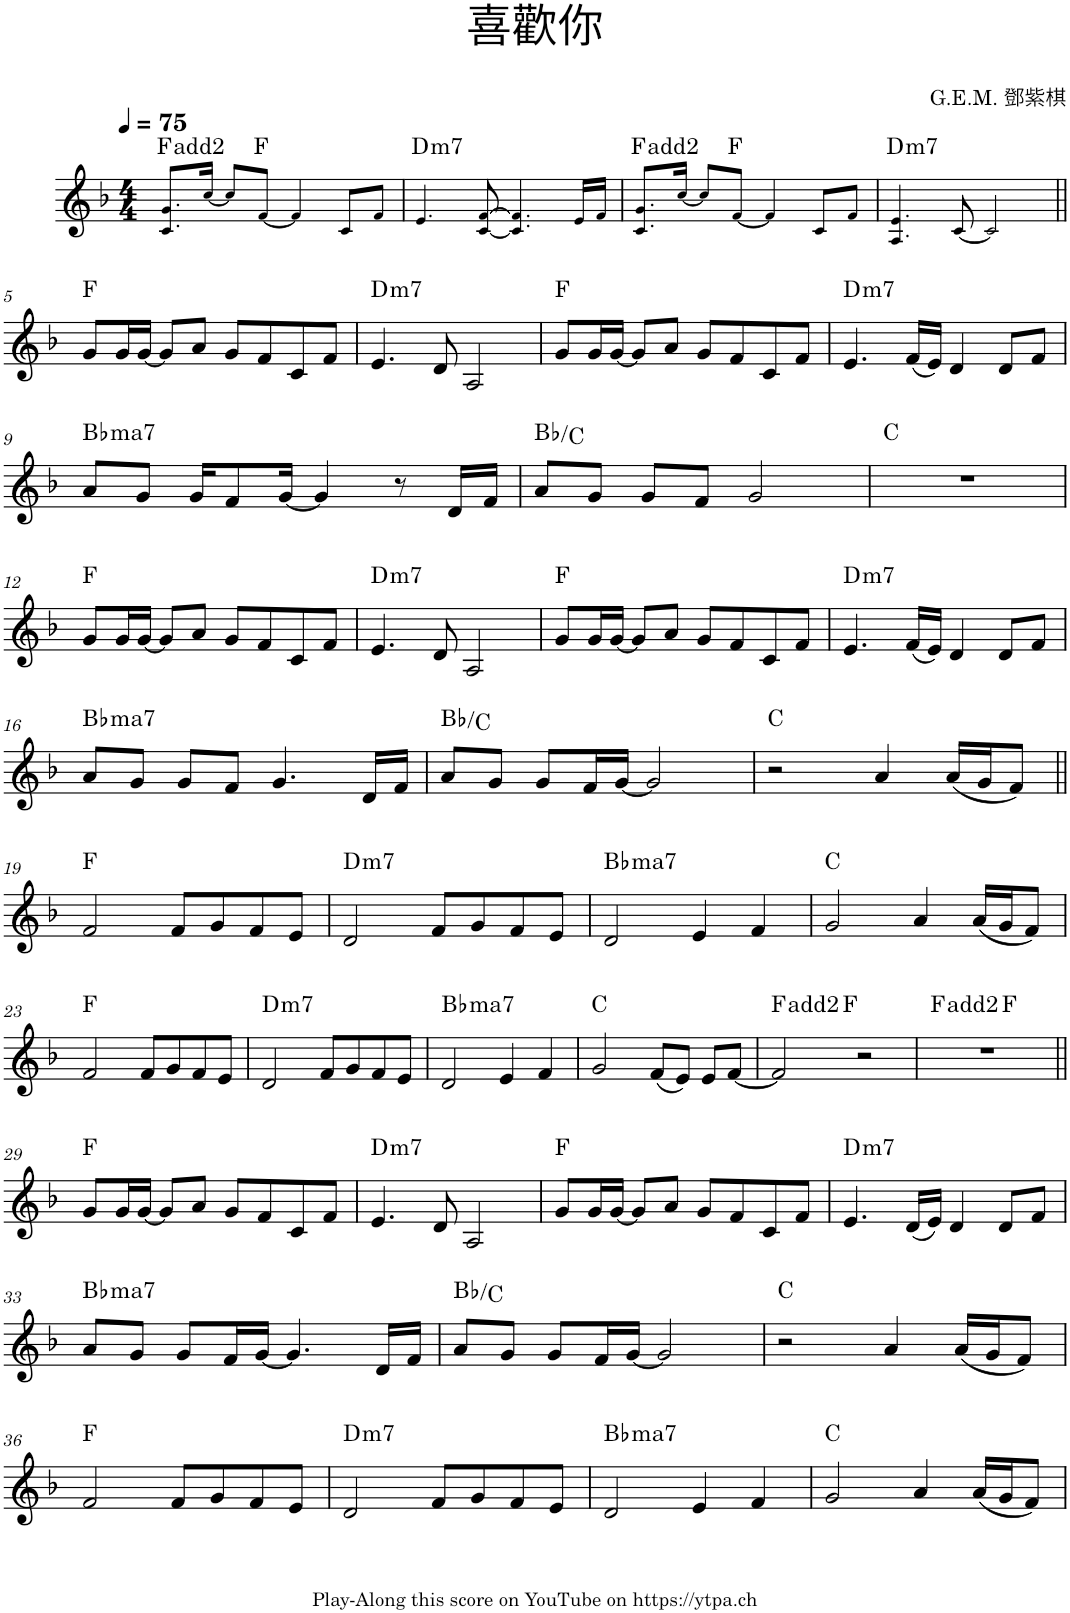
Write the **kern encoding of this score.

**kern	**harte
*part1	*part1
*staff1	*
*I"Piano	*
*I'Pno.	*
*clefG2	*
*k[b-]	*
*M4/4	*
*MM75	*
=1	=1
8.c!/ 8.g!/L	F:maj(2)
[16cc!/Jk	.
8cc!/L]	.
[8f!/J	F:maj
4f!/]	.
8c!/L	.
8f!/J	.
=2	=2
!	!LO:H:kt=m7
4.e!/	D:min7
[8c!/ [8f!/	.
4.c!/] 4.f!/]	.
16e!/LL	.
16f!/JJ	.
=3	=3
8.c!/ 8.g!/L	F:maj(2)
[16cc!/Jk	.
8cc!/L]	.
[8f!/J	F:maj
4f!/]	.
8c!/L	.
8f!/J	.
=4	=4
!	!LO:H:kt=m7
4.A!/ 4.e!/	D:min7
[8c!/	.
2c!/]	.
!!LO:LB:g=z
=5||	=5||
8g/L	F:maj
16g/L	.
[16g/JJ	.
8g/L]	.
8a/J	.
8g/L	.
8f/	.
8c/	.
8f/J	.
=6	=6
!	!LO:H:kt=m7
4.e/	D:min7
8d/	.
2A/	.
=7	=7
8g/L	F:maj
16g/L	.
[16g/JJ	.
8g/L]	.
8a/J	.
8g/L	.
8f/	.
8c/	.
8f/J	.
=8	=8
!	!LO:H:kt=m7
4.e/	D:min7
(16f/LL	.
16e/JJ)	.
4d/	.
8d/L	.
8f/J	.
!!LO:LB:g=z
=9	=9
!	!LO:H:kt=ma7
8a/L	Bb:maj7
8g/J	.
16g/KL	.
8f/	.
[16g/Jk	.
4g/]	.
8r	.
16d/LL	.
16f/JJ	.
=10	=10
8a/L	Bb:maj/2
8g/J	.
8g/L	.
8f/J	.
2g/	.
=11	=11
1r	C:maj
!!LO:LB:g=z
=12	=12
8g/L	F:maj
16g/L	.
[16g/JJ	.
8g/L]	.
8a/J	.
8g/L	.
8f/	.
8c/	.
8f/J	.
=13	=13
!	!LO:H:kt=m7
4.e/	D:min7
8d/	.
2A/	.
=14	=14
8g/L	F:maj
16g/L	.
[16g/JJ	.
8g/L]	.
8a/J	.
8g/L	.
8f/	.
8c/	.
8f/J	.
=15	=15
!	!LO:H:kt=m7
4.e/	D:min7
(16f/LL	.
16e/JJ)	.
4d/	.
8d/L	.
8f/J	.
!!LO:LB:g=z
=16	=16
!	!LO:H:kt=ma7
8a/L	Bb:maj7
8g/J	.
8g/L	.
8f/J	.
4.g/	.
16d/LL	.
16f/JJ	.
=17	=17
8a/L	Bb:maj/2
8g/J	.
8g/L	.
16f/L	.
[16g/JJ	.
2g/]	.
=18	=18
2r	C:maj
4a/	.
(16a/LL	.
16g/J	.
8f/J)	.
!!LO:LB:g=z
=19||	=19||
2f/	F:maj
8f/L	.
8g/	.
8f/	.
8e/J	.
=20	=20
!	!LO:H:kt=m7
2d/	D:min7
8f/L	.
8g/	.
8f/	.
8e/J	.
=21	=21
!	!LO:H:kt=ma7
2d/	Bb:maj7
4e/	.
4f/	.
=22	=22
2g/	C:maj
4a/	.
(16a/LL	.
16g/J	.
8f/J)	.
!!LO:LB:g=z
=23	=23
2f/	F:maj
8f/L	.
8g/	.
8f/	.
8e/J	.
=24	=24
!	!LO:H:kt=m7
2d/	D:min7
8f/L	.
8g/	.
8f/	.
8e/J	.
=25	=25
!	!LO:H:kt=ma7
2d/	Bb:maj7
4e/	.
4f/	.
=26	=26
2g/	C:maj
(8f/L	.
8e/J)	.
8e/L	.
[8f/J	.
=27	=27
*^	*
2f/]	4.ryy	F:maj(2)
.	2ryy	F:maj
2r	.	.
.	8ryy	.
=28	=28	=28
1r	4.ryy	F:maj(2)
.	2ryy	F:maj
.	8ryy	.
*v	*v	*
!!LO:LB:g=z
=29||	=29||
8g/L	F:maj
16g/L	.
[16g/JJ	.
8g/L]	.
8a/J	.
8g/L	.
8f/	.
8c/	.
8f/J	.
=30	=30
!	!LO:H:kt=m7
4.e/	D:min7
8d/	.
2A/	.
=31	=31
8g/L	F:maj
16g/L	.
[16g/JJ	.
8g/L]	.
8a/J	.
8g/L	.
8f/	.
8c/	.
8f/J	.
=32	=32
!	!LO:H:kt=m7
4.e/	D:min7
(16d/LL	.
16e/JJ)	.
4d/	.
8d/L	.
8f/J	.
!!LO:LB:g=z
=33	=33
!	!LO:H:kt=ma7
8a/L	Bb:maj7
8g/J	.
8g/L	.
16f/L	.
[16g/JJ	.
4.g/]	.
16d/LL	.
16f/JJ	.
=34	=34
8a/L	Bb:maj/2
8g/J	.
8g/L	.
16f/L	.
[16g/JJ	.
2g/]	.
=35	=35
2r	C:maj
4a/	.
(16a/LL	.
16g/J	.
8f/J)	.
!!LO:LB:g=z
=36	=36
2f/	F:maj
8f/L	.
8g/	.
8f/	.
8e/J	.
=37	=37
!	!LO:H:kt=m7
2d/	D:min7
8f/L	.
8g/	.
8f/	.
8e/J	.
=38	=38
!	!LO:H:kt=ma7
2d/	Bb:maj7
4e/	.
4f/	.
=39	=39
2g/	C:maj
4a/	.
(16a/LL	.
16g/J	.
8f/J)	.
=	=
*-	*-
